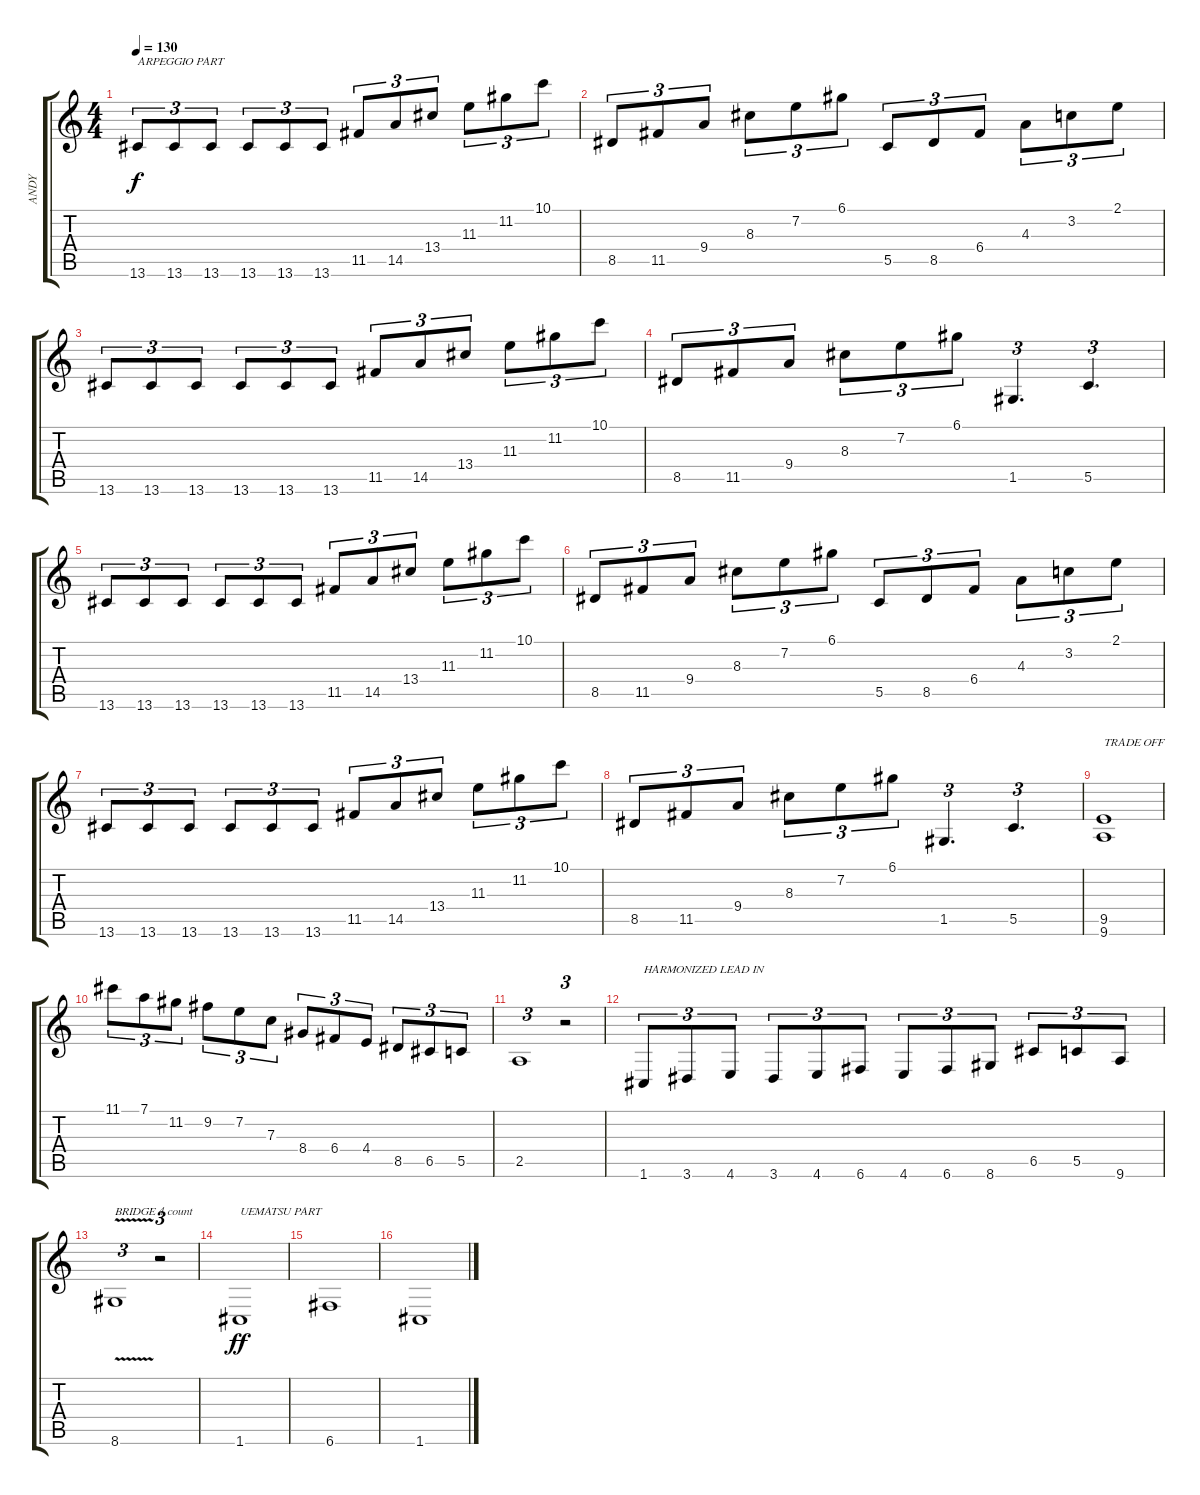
\track ("ANDY" "ANDY") {instrument distortionguitar}
\staff {score tabs}
\tuning (D4 A3 F3 C3 G2 C2) {hide}
\ts (4 4)
\tempo 130
\clef g2
\ks c
13.6.8{tu (3 2) txt "ARPEGGIO PART" dy f} 13.6.8{tu (3 2)} 13.6.8{tu (3 2)} 13.6.8{tu (3 2)} 13.6.8{tu (3 2)} 13.6.8{tu (3 2)} 11.5.8{tu (3 2)} 14.5.8{tu (3 2)} 13.4.8{tu (3 2)} 11.3.8{tu (3 2)} 11.2.8{tu (3 2)} 10.1.8{tu (3 2)} |
8.5.8{tu (3 2)} 11.5.8{tu (3 2)} 9.4.8{tu (3 2)} 8.3.8{tu (3 2)} 7.2.8{tu (3 2)} 6.1.8{tu (3 2)} 5.5.8{tu (3 2)} 8.5.8{tu (3 2)} 6.4.8{tu (3 2)} 4.3.8{tu (3 2)} 3.2.8{tu (3 2)} 2.1.8{tu (3 2)} |
13.6.8{tu (3 2)} 13.6.8{tu (3 2)} 13.6.8{tu (3 2)} 13.6.8{tu (3 2)} 13.6.8{tu (3 2)} 13.6.8{tu (3 2)} 11.5.8{tu (3 2)} 14.5.8{tu (3 2)} 13.4.8{tu (3 2)} 11.3.8{tu (3 2)} 11.2.8{tu (3 2)} 10.1.8{tu (3 2)} |
8.5.8{tu (3 2)} 11.5.8{tu (3 2)} 9.4.8{tu (3 2)} 8.3.8{tu (3 2)} 7.2.8{tu (3 2)} 6.1.8{tu (3 2)} 1.5.4{d tu (3 2)} 5.5.4{d tu (3 2)} |
13.6.8{tu (3 2)} 13.6.8{tu (3 2)} 13.6.8{tu (3 2)} 13.6.8{tu (3 2)} 13.6.8{tu (3 2)} 13.6.8{tu (3 2)} 11.5.8{tu (3 2)} 14.5.8{tu (3 2)} 13.4.8{tu (3 2)} 11.3.8{tu (3 2)} 11.2.8{tu (3 2)} 10.1.8{tu (3 2)} |
8.5.8{tu (3 2)} 11.5.8{tu (3 2)} 9.4.8{tu (3 2)} 8.3.8{tu (3 2)} 7.2.8{tu (3 2)} 6.1.8{tu (3 2)} 5.5.8{tu (3 2)} 8.5.8{tu (3 2)} 6.4.8{tu (3 2)} 4.3.8{tu (3 2)} 3.2.8{tu (3 2)} 2.1.8{tu (3 2)} |
13.6.8{tu (3 2)} 13.6.8{tu (3 2)} 13.6.8{tu (3 2)} 13.6.8{tu (3 2)} 13.6.8{tu (3 2)} 13.6.8{tu (3 2)} 11.5.8{tu (3 2)} 14.5.8{tu (3 2)} 13.4.8{tu (3 2)} 11.3.8{tu (3 2)} 11.2.8{tu (3 2)} 10.1.8{tu (3 2)} |
8.5.8{tu (3 2)} 11.5.8{tu (3 2)} 9.4.8{tu (3 2)} 8.3.8{tu (3 2)} 7.2.8{tu (3 2)} 6.1.8{tu (3 2)} 1.5.4{d tu (3 2)} 5.5.4{d tu (3 2)} |
(9.5 9.6).1{txt "TRADE OFF"} |
11.1.8{tu (3 2)} 7.1.8{tu (3 2)} 11.2.8{tu (3 2)} 9.2.8{tu (3 2)} 7.2.8{tu (3 2)} 7.3.8{tu (3 2)} 8.4.8{tu (3 2)} 6.4.8{tu (3 2)} 4.4.8{tu (3 2)} 8.5.8{tu (3 2)} 6.5.8{tu (3 2)} 5.5.8{tu (3 2)} |
2.5.1{tu (3 2)} r.2{tu (3 2)} |
1.6.8{tu (3 2) txt "HARMONIZED LEAD IN"} 3.6.8{tu (3 2)} 4.6.8{tu (3 2)} 3.6.8{tu (3 2)} 4.6.8{tu (3 2)} 6.6.8{tu (3 2)} 4.6.8{tu (3 2)} 6.6.8{tu (3 2)} 8.6.8{tu (3 2)} 6.5.8{tu (3 2)} 5.5.8{tu (3 2)} 9.6.8{tu (3 2)} |
8.6{v}.1{tu (3 2) txt "BRIDGE 4 count"} r.2{tu (3 2)} |
1.6.1{txt "UEMATSU PART" dy ff} |
6.6.1 |
1.6.1
